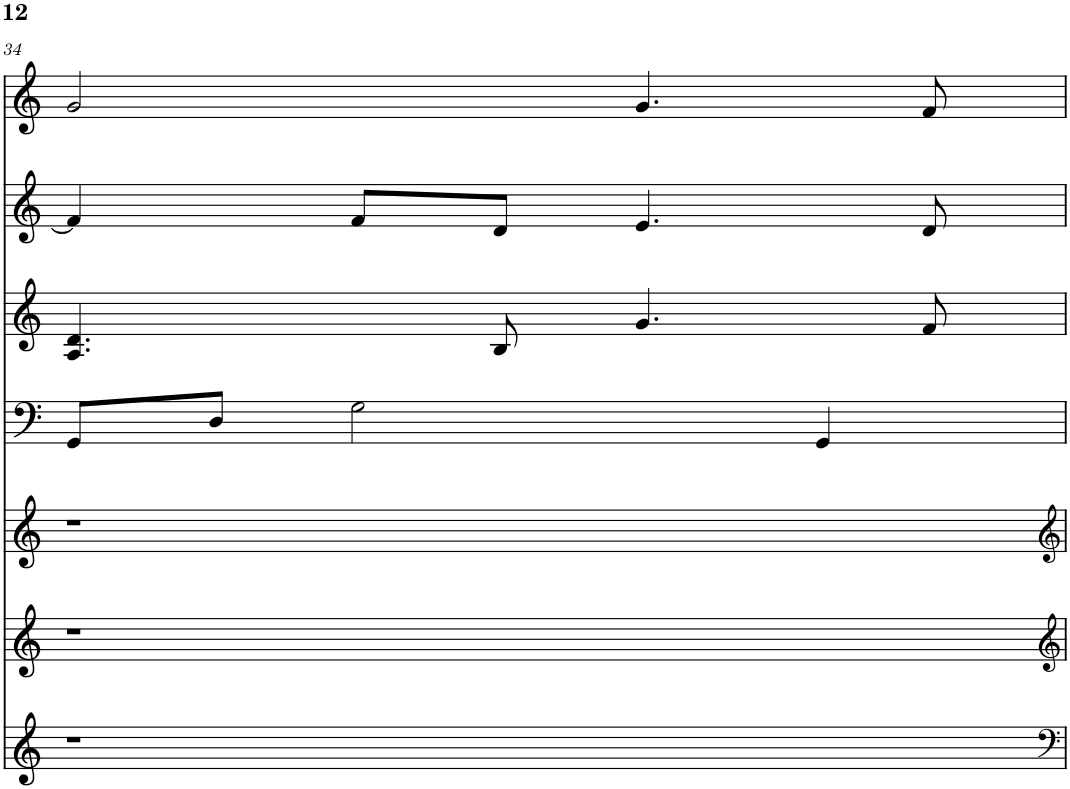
**kern	**kern	**kern	**kern	**kern	**kern	**kern
*part7	*part6	*part5	*part4	*part3	*part2	*part1
*staff7	*staff6	*staff5	*staff4	*staff3	*staff2	*staff1
*I"Piano	*I"Piano	*I"Piano	*I"Piano	*I"Piano	*I"Piano	*I"Piano
*I'Pno	*I'Pno	*I'Pno	*I'Pno	*I'Pno	*I'Pno	*I'Pno
!!LO:PB:g=z
*clefG2	*clefG2	*clefG2	*clefF4	*clefG2	*clefG2	*clefG2
*k[]	*k[]	*k[]	*k[]	*k[]	*k[]	*k[]
*	*	*	*M4/4	*M4/4	*M4/4	*M4/4
*	*	*	*met(c)	*met(c)	*met(c)	*met(c)
=34	=34	=34	=34	=34	=34	=34
1r	1r	1r	8GG/L	4.A/ 4.d/	4f/]	2g/
.	.	.	8D/J	.	.	.
.	.	.	2G\	.	8f/L	.
.	.	.	.	8B/	8d/J	.
.	.	.	.	4.g/	4.e/	4.g/
.	.	.	4GG/	.	.	.
.	.	.	.	8f/	8d/	8f/
=	=	=	=	=	=	=
*-	*-	*-	*-	*-	*-	*-
